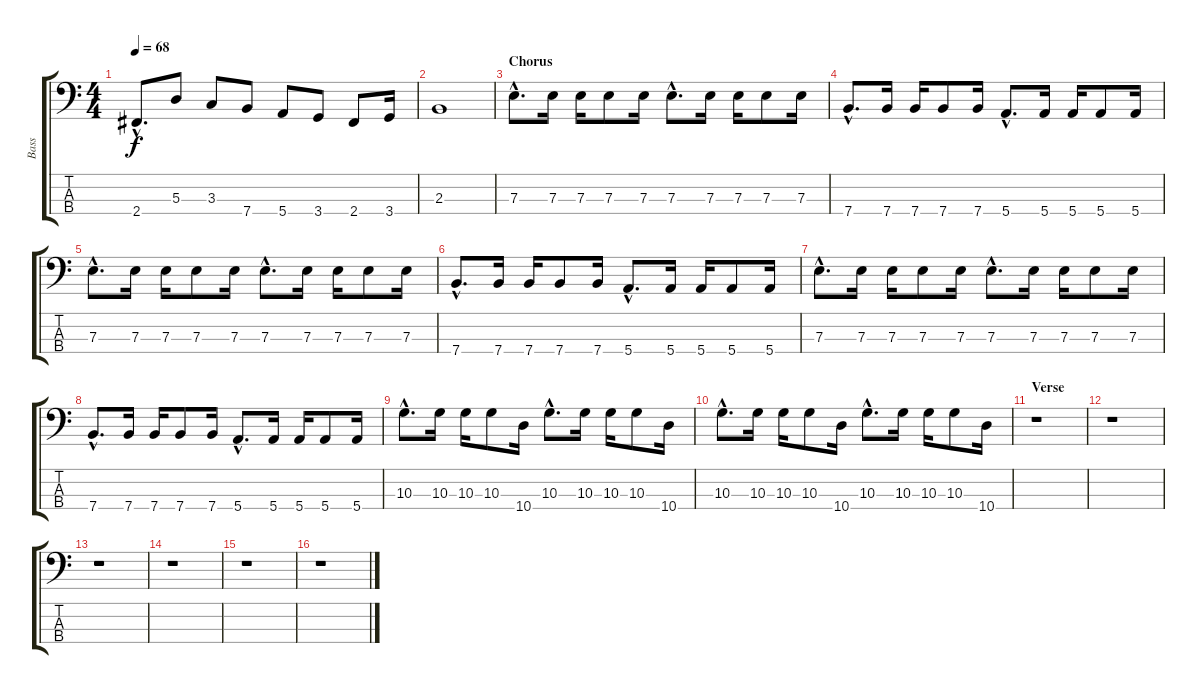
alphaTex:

\track ("Bass" "Bass") {instrument electricbasspick}
\staff {score tabs}
\tuning (G2 D2 A1 E1) {hide}
\ts (4 4)
\tempo 68
\clef f4
\ks c
2.4{hac}.8{d dy f} 5.3.8 3.3.8 7.4.8 5.4.8 3.4.8 2.4.8 3.4.16 |
2.3.1 |
\section ("" "Chorus")
7.3{hac}.8{d} 7.3.16 7.3.16 7.3.8 7.3.16 7.3{hac}.8{d} 7.3.16 7.3.16 7.3.8 7.3.16 |
7.4{hac}.8{d} 7.4.16 7.4.16 7.4.8 7.4.16 5.4{hac}.8{d} 5.4.16 5.4.16 5.4.8 5.4.16 |
7.3{hac}.8{d} 7.3.16 7.3.16 7.3.8 7.3.16 7.3{hac}.8{d} 7.3.16 7.3.16 7.3.8 7.3.16 |
7.4{hac}.8{d} 7.4.16 7.4.16 7.4.8 7.4.16 5.4{hac}.8{d} 5.4.16 5.4.16 5.4.8 5.4.16 |
7.3{hac}.8{d} 7.3.16 7.3.16 7.3.8 7.3.16 7.3{hac}.8{d} 7.3.16 7.3.16 7.3.8 7.3.16 |
7.4{hac}.8{d} 7.4.16 7.4.16 7.4.8 7.4.16 5.4{hac}.8{d} 5.4.16 5.4.16 5.4.8 5.4.16 |
10.3{hac}.8{d} 10.3.16 10.3.16 10.3.8 10.4.16 10.3{hac}.8{d} 10.3.16 10.3.16 10.3.8 10.4.16 |
10.3{hac}.8{d} 10.3.16 10.3.16 10.3.8 10.4.16 10.3{hac}.8{d} 10.3.16 10.3.16 10.3.8 10.4.16 |
\section ("" "Verse")
r.1 |
r.1 |
r.1 |
r.1 |
r.1 |
r.1
